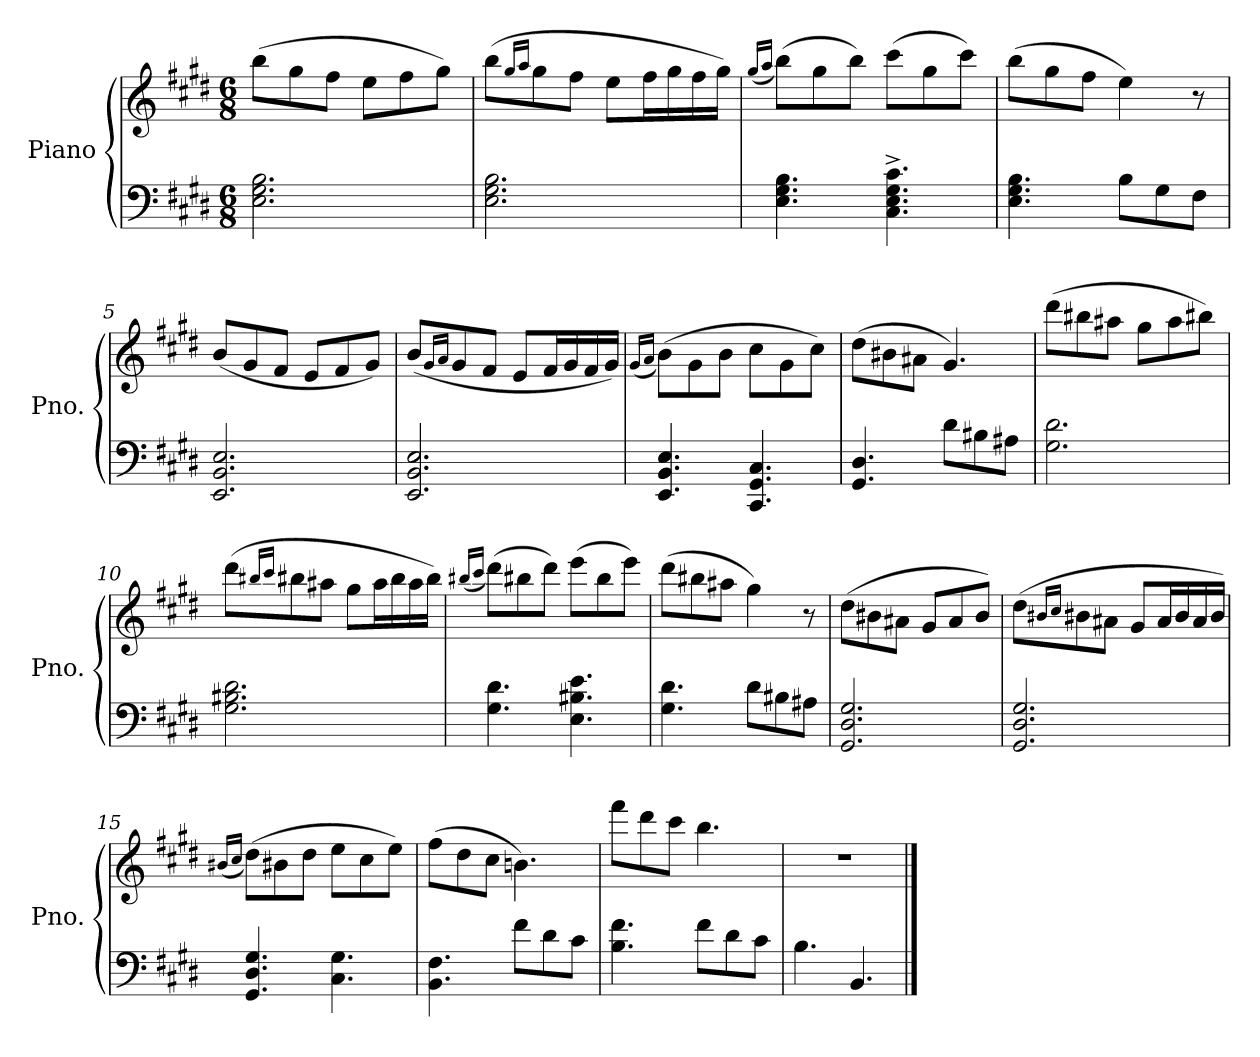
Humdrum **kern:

**kern	**kern
*part1	*part1
*staff2	*staff1
*I"Piano	*
*I'Pno.	*
*clefF4	*clefG2
*k[f#c#g#d#]	*k[f#c#g#d#]
*E:	*E:
*M6/8	*M6/8
=1	=1
2.E\ 2.G#\ 2.B\	(8bb\L
.	8gg#\
.	8ff#\J
.	8ee\L
.	8ff#\
.	8gg#\J)
=2	=2
2.E\ 2.G#\ 2.B\	(8bb\L
.	16qgg#/LL
.	16qaa/JJ
.	8gg#\
.	8ff#\J
.	8ee\L
.	16ff#\L
.	16gg#\
.	16ff#\
.	16gg#\JJ)
=3	=3
.	(16qgg#/LL
.	16qaa/JJ
4.E\ 4.G#\ 4.B\	(8bb\L)
.	8gg#\
.	8bb\J)
4.C#\^ 4.E\^ 4.G#\^ 4.c#\^	(8ccc#\L
.	8gg#\
.	8ccc#\J)
=4	=4
4.E\ 4.G#\ 4.B\	(8bb\L
.	8gg#\
.	8ff#\J
8B\L	4ee\)
8G#\	.
8F#\J	8r
=5	=5
2.EE/ 2.BB/ 2.E/	(8b/L
.	8g#/
.	8f#/J
.	8e/L
.	8f#/
.	8g#/J)
!!LO:LB:g=z
=6	=6
2.EE/ 2.BB/ 2.E/	(8b/L
.	16qg#/LL
.	16qa/JJ
.	8g#/
.	8f#/J
.	8e/L
.	16f#/L
.	16g#/
.	16f#/
.	16g#/JJ)
=7	=7
.	(16qg#/LL
.	16qa/JJ
4.EE/ 4.BB/ 4.E/	(8b\L)
.	8g#\
.	8b\J
4.CC#/ 4.GG#/ 4.C#/	8cc#\L
.	8g#\
.	8cc#\J)
=8	=8
4.GG#/ 4.D#/	(8dd#\L
.	8b#X\
.	8a#X\J
8d#\L	4.g#/)
8B#X\	.
8A#X\J	.
=9	=9
2.G#\ 2.d#\	(8ddd#\L
.	8bb#X\
.	8aa#X\J
.	8gg#\L
.	8aa#\
.	8bb#X\J)
!!LO:LB:g=z
=10	=10
2.G#\ 2.B#X\ 2.d#\	(8ddd#\L
.	16qbb#X/LL
.	16qccc#/JJ
.	8bb#\
.	8aa#X\J
.	8gg#\L
.	16aa#\L
.	16bb#\
.	16aa#\
.	16bb#\JJ)
=11	=11
.	(16qbb#X/LL
.	16qccc#/JJ
4.G#\ 4.d#\	(8ddd#\L)
.	8bb#\
.	8ddd#\J)
4.E\ 4.B#X\ 4.e\	(8eee\L
.	8bb#\
.	8eee\J)
=12	=12
4.G#\ 4.d#\	(8ddd#\L
.	8bb#X\
.	8aa#X\J
8d#\L	4gg#\)
8B#X\	.
8A#X\J	8r
=13	=13
2.GG#/ 2.D#/ 2.G#/	(8dd#\L
.	8b#X\
.	8a#X\J
.	8g#/L
.	8a#/
.	8b#/J)
!!LO:LB:g=z
=14	=14
2.GG#/ 2.D#/ 2.G#/	(8dd#\L
.	16qb#X/LL
.	16qcc#/JJ
.	8b#X\
.	8a#X\J
.	8g#/L
.	16a#/L
.	16b#/
.	16a#/
.	16b#/JJ)
=15	=15
.	(16qb#X/LL
.	16qcc#/JJ
4.GG#/ 4.D#/ 4.G#/	(8dd#\L)
.	8b#\
.	8dd#\J
4.C#\ 4.G#\	8ee\L
.	8cc#\
.	8ee\J)
=16	=16
4.BB\ 4.F#\	(8ff#\L
.	8dd#\
.	8cc#\J
8f#\L	4.bn\)
8d#\	.
8c#\J	.
=17	=17
4.B\ 4.f#\	8fff#\L
.	8ddd#\
.	8ccc#\J
8f#\L	4.bb\
8d#\	.
8c#\J	.
=18	=18
4.B\	2.r
4.BB/	.
==	==
*-	*-
